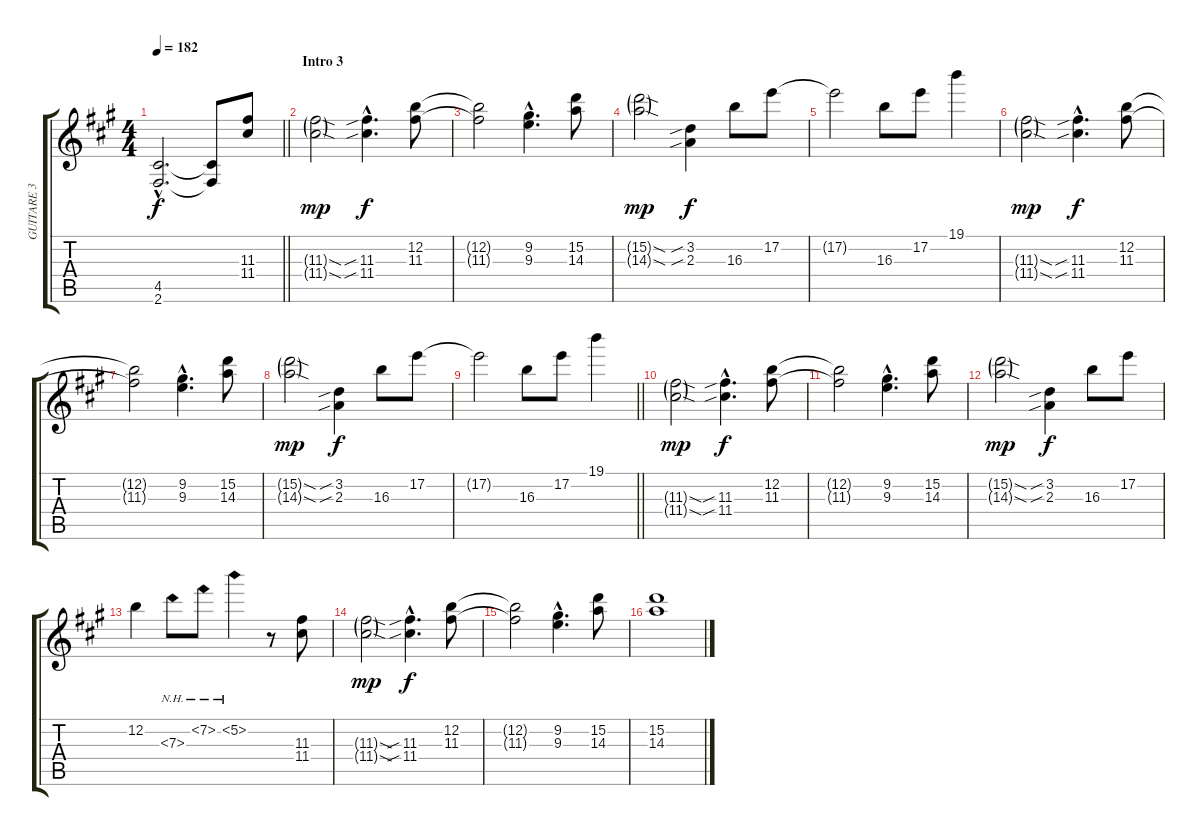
\track ("GUITARE 3" "GUITARE 3") {instrument distortionguitar}
\staff {score tabs}
\tuning (E4 B3 G3 D3 A2 E2) {hide}
\ts (4 4)
\tempo 182
\clef g2
\barLineRight lightlight
\ks a
(4.5{hac t} 2.6{hac t}).2{d dy f} (4.5{t} 2.6{t}).8 (11.3 11.4).8 |
\section ("" "Intro 3")
(11.3{sod g} 11.4{sod g}).2{dy mp} (11.3{sib hac} 11.4{sib hac}).4{d dy f} (12.2 11.3).8 |
(12.2{t} 11.3{t}).2 (9.2{hac} 9.3{hac}).4{d} (15.2 14.3).8 |
(15.2{sod g} 14.3{sod g}).2{dy mp} (3.2{sib} 2.3{sib}).4{dy f} 16.3.8 17.2.8 |
17.2{t}.2 16.3.8 17.2.8 19.1.4 |
(11.3{sod g} 11.4{sod g}).2{dy mp} (11.3{sib hac} 11.4{sib hac}).4{d dy f} (12.2 11.3).8 |
(12.2{t} 11.3{t}).2 (9.2{hac} 9.3{hac}).4{d} (15.2 14.3).8 |
(15.2{sod g} 14.3{sod g}).2{dy mp} (3.2{sib} 2.3{sib}).4{dy f} 16.3.8 17.2.8 |
\barLineRight lightlight
17.2{t}.2 16.3.8 17.2.8 19.1.4 |
(11.3{sod g} 11.4{sod g}).2{dy mp} (11.3{sib hac} 11.4{sib hac}).4{d dy f} (12.2 11.3).8 |
(12.2{t} 11.3{t}).2 (9.2{hac} 9.3{hac}).4{d} (15.2 14.3).8 |
(15.2{sod g} 14.3{sod g}).2{dy mp} (3.2{sib} 2.3{sib}).4{dy f} 16.3.8 17.2.8 |
12.2.4 7.3{nh}.8 7.2{nh}.8 5.2{nh}.4 r.8 (11.3 11.4).8 |
(11.3{sod g} 11.4{sod g}).2{dy mp} (11.3{sib hac} 11.4{sib hac}).4{d dy f} (12.2 11.3).8 |
(12.2{t} 11.3{t}).2 (9.2{hac} 9.3{hac}).4{d} (15.2 14.3).8 |
(15.2 14.3).1
